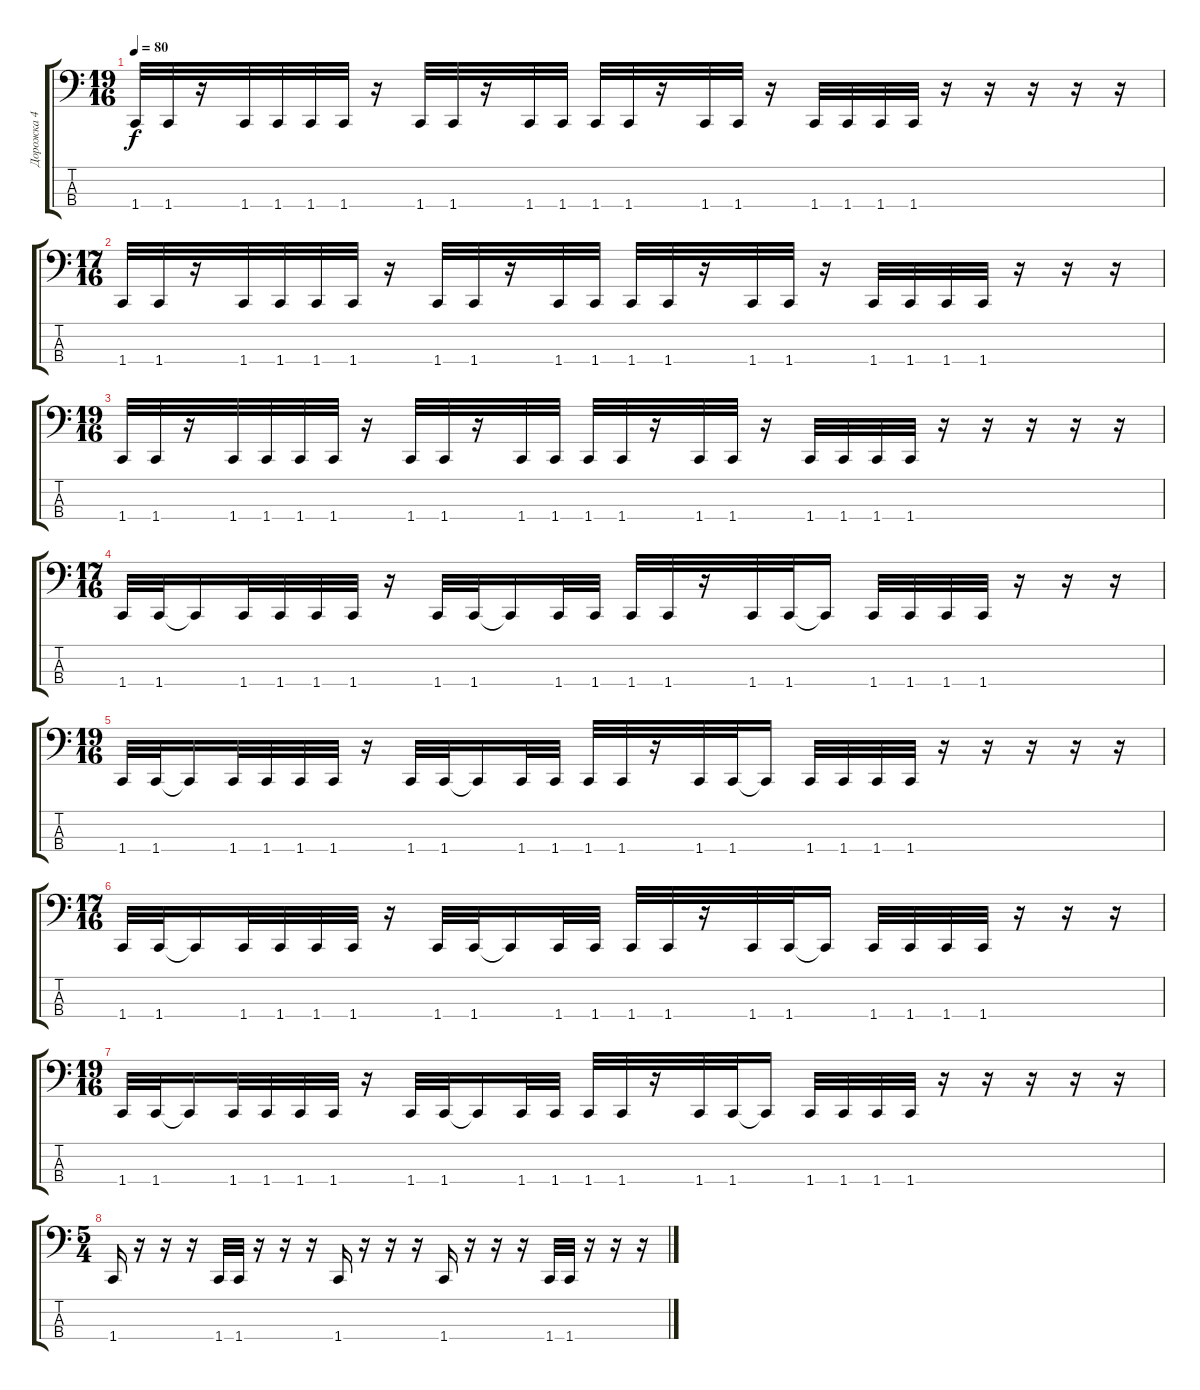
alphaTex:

\track ("Дорожка 4" "Дорожка 4") {instrument electricbasspick}
\staff {score tabs}
\tuning (E2 B1 Gb1 B0) {hide}
\ts (19 16)
\tempo 80
\clef f4
\ks c
1.4.32{dy f} 1.4.32 r.16 1.4.32 1.4.32 1.4.32 1.4.32 r.16 1.4.32 1.4.32 r.16 1.4.32 1.4.32 1.4.32 1.4.32 r.16 1.4.32 1.4.32 r.16 1.4.32 1.4.32 1.4.32 1.4.32 r.16 r.16 r.16 r.16 r.16 |
\ts (17 16)
1.4.32 1.4.32 r.16 1.4.32 1.4.32 1.4.32 1.4.32 r.16 1.4.32 1.4.32 r.16 1.4.32 1.4.32 1.4.32 1.4.32 r.16 1.4.32 1.4.32 r.16 1.4.32 1.4.32 1.4.32 1.4.32 r.16 r.16 r.16 |
\ts (19 16)
1.4.32 1.4.32 r.16 1.4.32 1.4.32 1.4.32 1.4.32 r.16 1.4.32 1.4.32 r.16 1.4.32 1.4.32 1.4.32 1.4.32 r.16 1.4.32 1.4.32 r.16 1.4.32 1.4.32 1.4.32 1.4.32 r.16 r.16 r.16 r.16 r.16 |
\ts (17 16)
1.4.32 1.4.32 1.4{t}.16 1.4.32 1.4.32 1.4.32 1.4.32 r.16 1.4.32 1.4.32 1.4{t}.16 1.4.32 1.4.32 1.4.32 1.4.32 r.16 1.4.32 1.4.32 1.4{t}.16 1.4.32 1.4.32 1.4.32 1.4.32 r.16 r.16 r.16 |
\ts (19 16)
1.4.32 1.4.32 1.4{t}.16 1.4.32 1.4.32 1.4.32 1.4.32 r.16 1.4.32 1.4.32 1.4{t}.16 1.4.32 1.4.32 1.4.32 1.4.32 r.16 1.4.32 1.4.32 1.4{t}.16 1.4.32 1.4.32 1.4.32 1.4.32 r.16 r.16 r.16 r.16 r.16 |
\ts (17 16)
1.4.32 1.4.32 1.4{t}.16 1.4.32 1.4.32 1.4.32 1.4.32 r.16 1.4.32 1.4.32 1.4{t}.16 1.4.32 1.4.32 1.4.32 1.4.32 r.16 1.4.32 1.4.32 1.4{t}.16 1.4.32 1.4.32 1.4.32 1.4.32 r.16 r.16 r.16 |
\ts (19 16)
1.4.32 1.4.32 1.4{t}.16 1.4.32 1.4.32 1.4.32 1.4.32 r.16 1.4.32 1.4.32 1.4{t}.16 1.4.32 1.4.32 1.4.32 1.4.32 r.16 1.4.32 1.4.32 1.4{t}.16 1.4.32 1.4.32 1.4.32 1.4.32 r.16 r.16 r.16 r.16 r.16 |
\ts (5 4)
1.4.16 r.16 r.16 r.16 1.4.32 1.4.32 r.16 r.16 r.16 1.4.16 r.16 r.16 r.16 1.4.16 r.16 r.16 r.16 1.4.32 1.4.32 r.16 r.16 r.16
